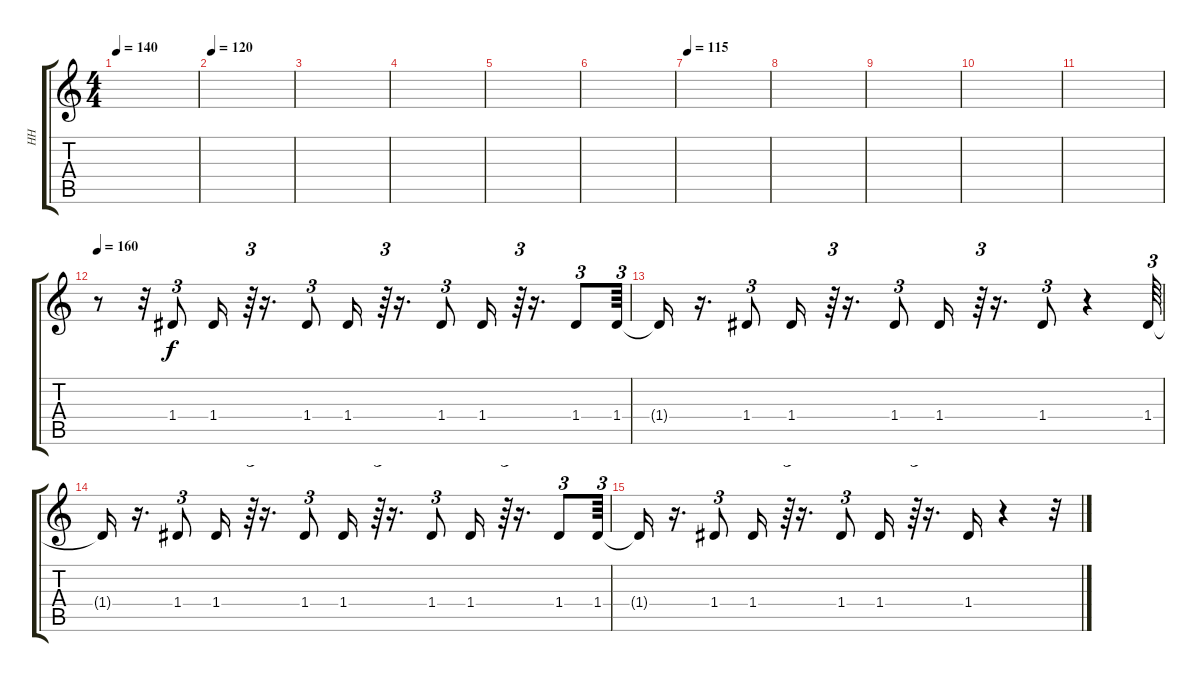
\track ("HH" "HH") {instrument acousticguitarsteel}
\staff {score tabs}
\tuning (E4 B3 G3 D3 A2 E2) {hide}
\ts (4 4)
\tempo 140
\clef g2
\ks c
|
\tempo 120
|
|
|
|
|
\tempo 115
|
|
|
|
|
\tempo 160
r.8 r.32 1.4.8{tu (3 2)} 1.4.16 r.64{tu (3 2)} r.16{d} 1.4.8{tu (3 2)} 1.4.16 r.64{tu (3 2)} r.16{d} 1.4.8{tu (3 2)} 1.4.16 r.64{tu (3 2)} r.16{d} 1.4.8{tu (3 2)} 1.4.64{tu (3 2)} |
1.4{t}.16 r.16{d} 1.4.8{tu (3 2)} 1.4.16 r.64{tu (3 2)} r.16{d} 1.4.8{tu (3 2)} 1.4.16 r.64{tu (3 2)} r.16{d} 1.4.8{tu (3 2)} r.4 1.4.64{tu (3 2)} |
1.4{t}.16 r.16{d} 1.4.8{tu (3 2)} 1.4.16 r.64{tu (3 2)} r.16{d} 1.4.8{tu (3 2)} 1.4.16 r.64{tu (3 2)} r.16{d} 1.4.8{tu (3 2)} 1.4.16 r.64{tu (3 2)} r.16{d} 1.4.8{tu (3 2)} 1.4.64{tu (3 2)} |
1.4{t}.16 r.16{d} 1.4.8{tu (3 2)} 1.4.16 r.64{tu (3 2)} r.16{d} 1.4.8{tu (3 2)} 1.4.16 r.64{tu (3 2)} r.16{d} 1.4.16 r.4 r.32
